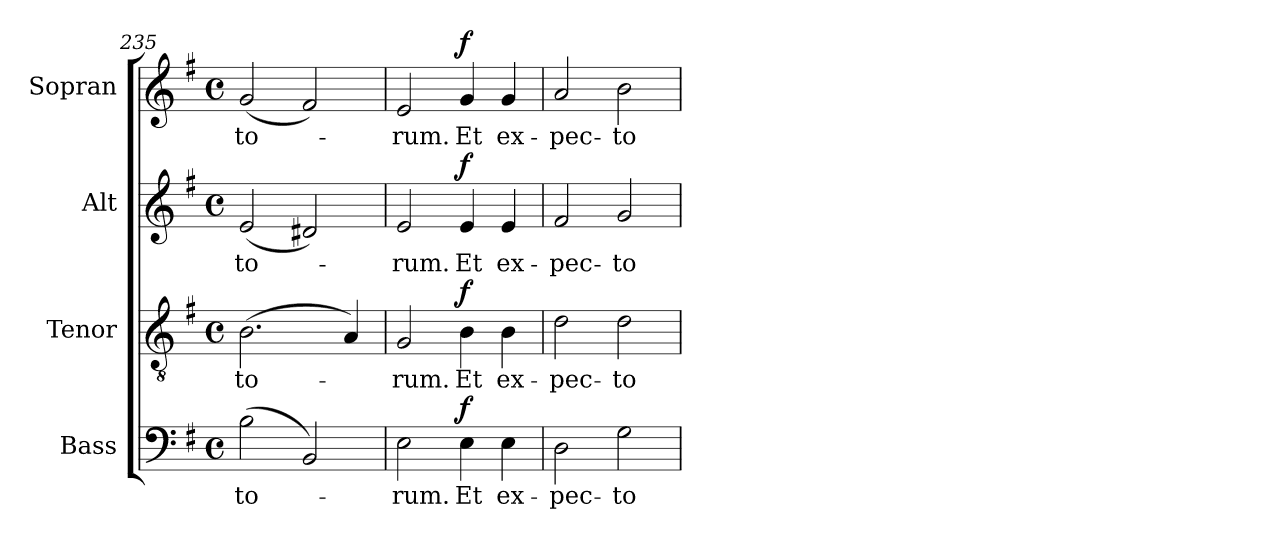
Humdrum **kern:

**kern	**text	**dynam	**kern	**text	**dynam	**kern	**text	**dynam	**kern	**text	**dynam
*part4	*part4	*part4	*part3	*part3	*part3	*part2	*part2	*part2	*part1	*part1	*part1
*staff4	*staff4	*staff4	*staff3	*staff3	*staff3	*staff2	*staff2	*staff2	*staff1	*staff1	*staff1
*I"Bass	*	*	*I"Tenor	*	*	*I"Alt	*	*	*I"Sopran	*	*
*I'B.	*	*	*I'T.	*	*	*I'A.	*	*	*I'S.	*	*
*clefF4	*	*	*clefGv2	*	*	*clefG2	*	*	*clefG2	*	*
*k[f#]	*	*	*k[f#]	*	*	*k[f#]	*	*	*k[f#]	*	*
*G:	*	*	*G:	*	*	*G:	*	*	*G:	*	*
*M4/4	*	*	*M4/4	*	*	*M4/4	*	*	*M4/4	*	*
*met(c)	*	*	*met(c)	*	*	*met(c)	*	*	*met(c)	*	*
=235	=235	=235	=235	=235	=235	=235	=235	=235	=235	=235	=235
!	!LO:LY:b	!	!	!LO:LY:b	!	!	!LO:LY:b	!	!	!LO:LY:b	!
(>2B\	-to-	.	(>2.B\	-to-	.	(<2e/	-to-	.	(<2g/	-to-	.
2BB/)	.	.	.	.	.	2d#X/)	.	.	2f#/)	.	.
.	.	.	4A/)	.	.	.	.	.	.	.	.
=236	=236	=236	=236	=236	=236	=236	=236	=236	=236	=236	=236
!	!LO:LY:b	!	!	!LO:LY:b	!	!	!LO:LY:b	!	!	!LO:LY:b	!
2E\	-rum.	.	2G/	-rum.	.	2e/	-rum.	.	2e/	-rum.	.
!	!LO:LY:b	!LO:DY:a	!	!LO:LY:b	!LO:DY:a	!	!LO:LY:b	!LO:DY:a	!	!LO:LY:b	!LO:DY:a
4E\	Et	f	4B\	Et	f	4e/	Et	f	4g/	Et	f
!	!LO:LY:b	!	!	!LO:LY:b	!	!	!LO:LY:b	!	!	!LO:LY:b	!
4E\	ex-	.	4B\	ex-	.	4e/	ex-	.	4g/	ex-	.
=237	=237	=237	=237	=237	=237	=237	=237	=237	=237	=237	=237
!	!LO:LY:b	!	!	!LO:LY:b	!	!	!LO:LY:b	!	!	!LO:LY:b	!
2D\	-pec-	.	2d\	-pec-	.	2f#/	-pec-	.	2a/	-pec-	.
!	!LO:LY:b	!	!	!LO:LY:b	!	!	!LO:LY:b	!	!	!LO:LY:b	!
2G\	-to	.	2d\	-to	.	2g/	-to	.	2b\	-to	.
=	=	=	=	=	=	=	=	=	=	=	=
*-	*-	*-	*-	*-	*-	*-	*-	*-	*-	*-	*-
